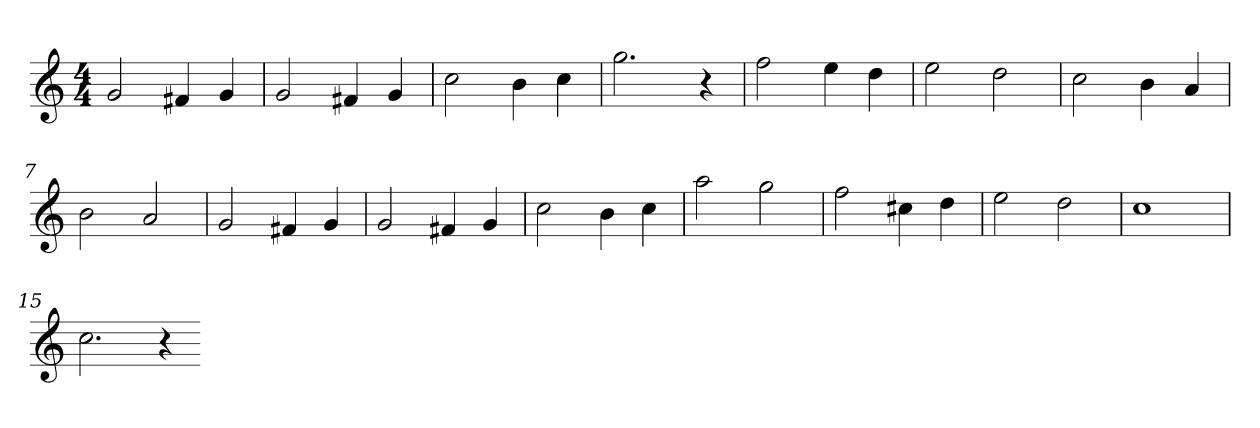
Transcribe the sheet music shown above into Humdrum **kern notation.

**kern
*part1
*staff1
*clefG2
*k[]
*C:
*M4/4
=
2g
4f#X
4g
=1
2g
4f#X
4g
=2
2cc
4b
4cc
=3
2.gg
4r
=4
2ff
4ee
4dd
=5
2ee
2dd
=6
2cc
4b
4a
=7
2b
2a
=8
2g
4f#X
4g
=9
2g
4f#X
4g
=10
2cc
4b
4cc
=11
2aa
2gg
=12
2ff
4cc#X
4dd
=13
2ee
2dd
=14
1cc
=15
2.cc
4r
=-
*-
